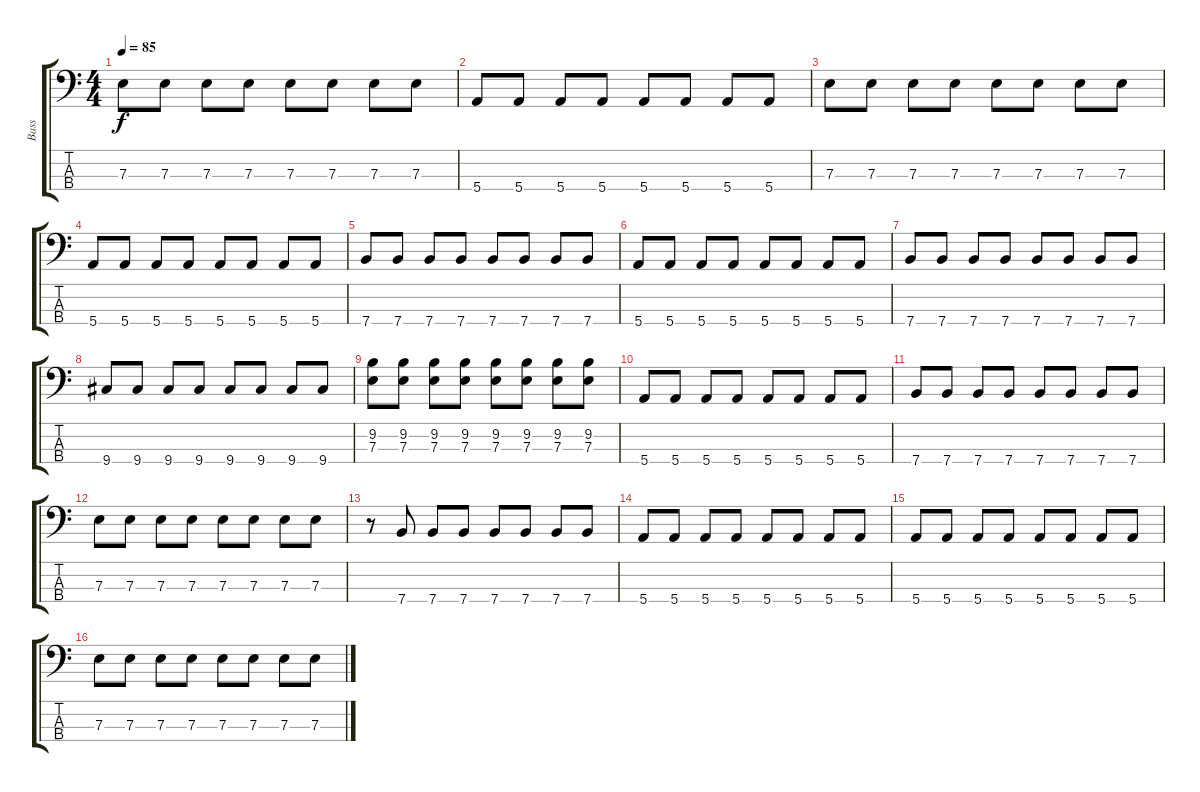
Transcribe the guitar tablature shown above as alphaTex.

\track ("Bass" "Bass") {instrument acousticguitarnylon}
\staff {score tabs}
\tuning (G2 D2 A1 E1) {hide}
\ts (4 4)
\tempo 85
\clef f4
\ks c
7.3.8{dy f} 7.3.8 7.3.8 7.3.8 7.3.8 7.3.8 7.3.8 7.3.8 |
5.4.8 5.4.8 5.4.8 5.4.8 5.4.8 5.4.8 5.4.8 5.4.8 |
7.3.8 7.3.8 7.3.8 7.3.8 7.3.8 7.3.8 7.3.8 7.3.8 |
5.4.8 5.4.8 5.4.8 5.4.8 5.4.8 5.4.8 5.4.8 5.4.8 |
7.4.8 7.4.8 7.4.8 7.4.8 7.4.8 7.4.8 7.4.8 7.4.8 |
5.4.8 5.4.8 5.4.8 5.4.8 5.4.8 5.4.8 5.4.8 5.4.8 |
7.4.8 7.4.8 7.4.8 7.4.8 7.4.8 7.4.8 7.4.8 7.4.8 |
9.4.8 9.4.8 9.4.8 9.4.8 9.4.8 9.4.8 9.4.8 9.4.8 |
(9.2 7.3).8 (9.2 7.3).8 (9.2 7.3).8 (9.2 7.3).8 (9.2 7.3).8 (9.2 7.3).8 (9.2 7.3).8 (9.2 7.3).8 |
5.4.8 5.4.8 5.4.8 5.4.8 5.4.8 5.4.8 5.4.8 5.4.8 |
7.4.8 7.4.8 7.4.8 7.4.8 7.4.8 7.4.8 7.4.8 7.4.8 |
7.3.8 7.3.8 7.3.8 7.3.8 7.3.8 7.3.8 7.3.8 7.3.8 |
r.8 7.4.8 7.4.8 7.4.8 7.4.8 7.4.8 7.4.8 7.4.8 |
5.4.8 5.4.8 5.4.8 5.4.8 5.4.8 5.4.8 5.4.8 5.4.8 |
5.4.8 5.4.8 5.4.8 5.4.8 5.4.8 5.4.8 5.4.8 5.4.8 |
7.3.8 7.3.8 7.3.8 7.3.8 7.3.8 7.3.8 7.3.8 7.3.8
